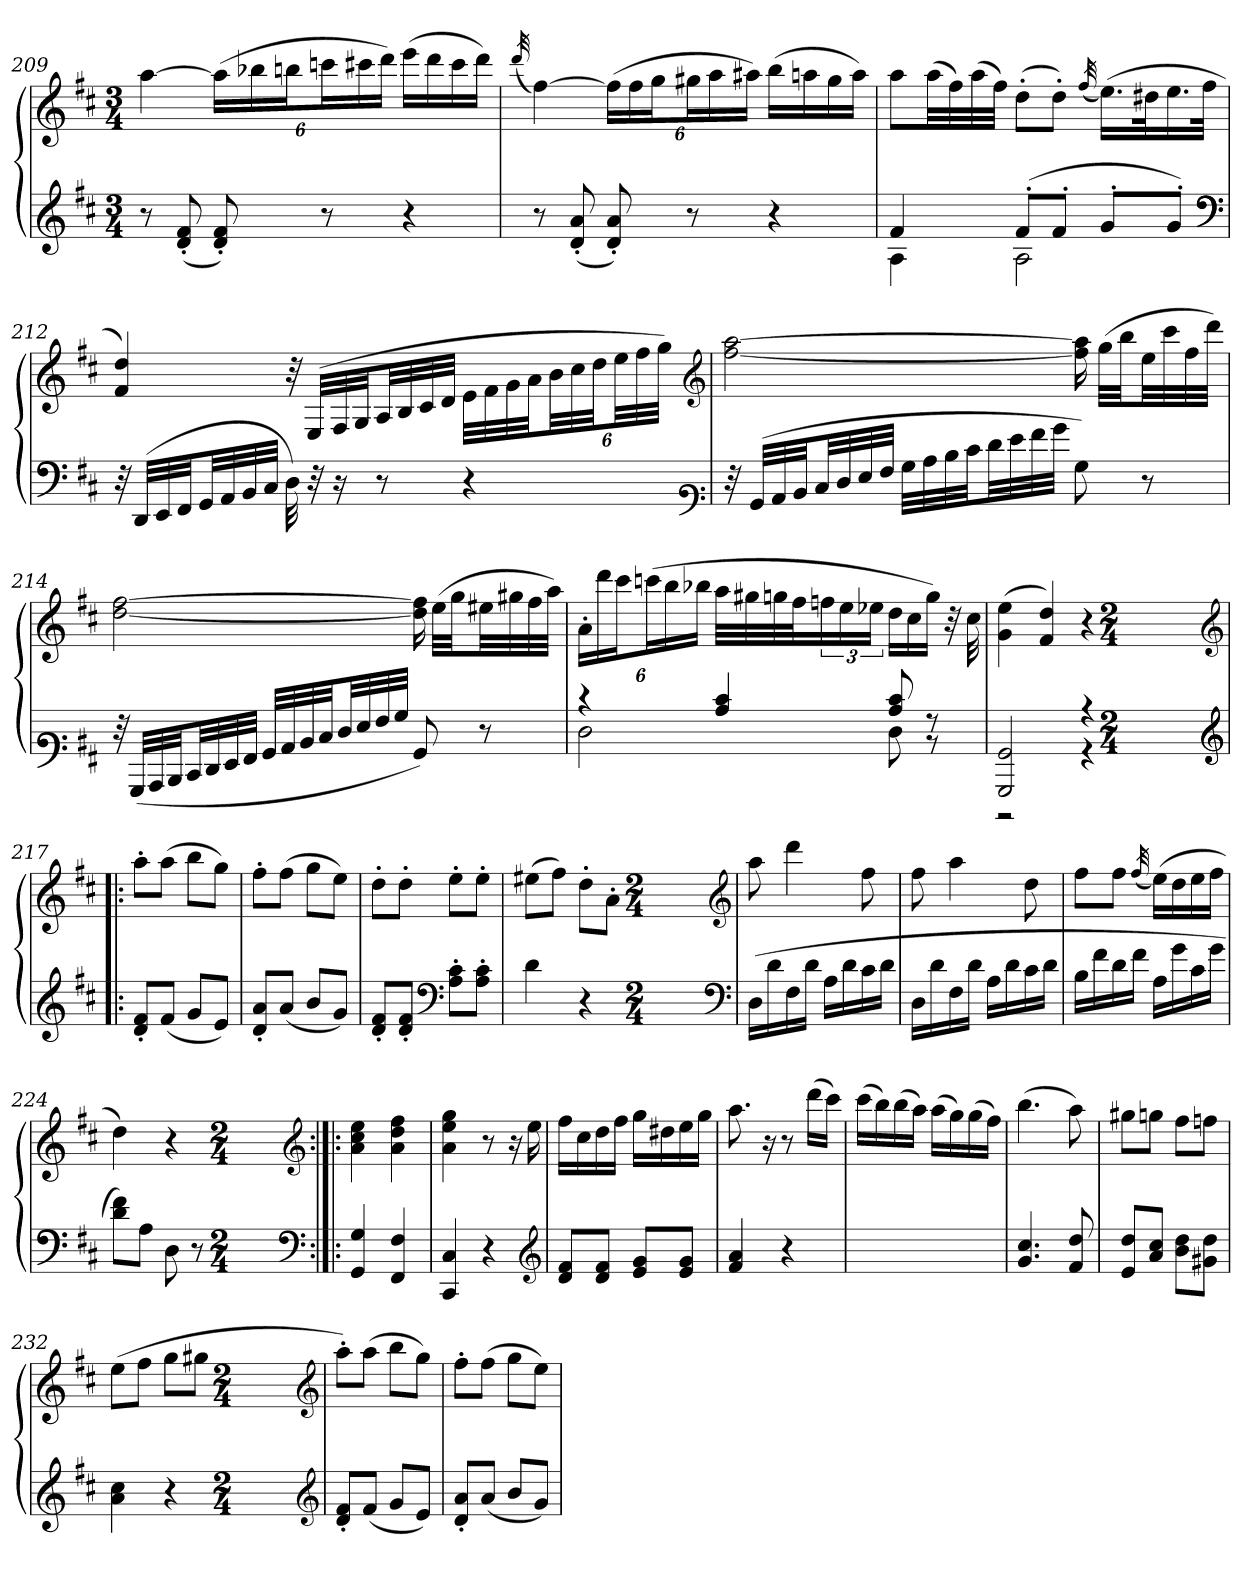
**kern	**kern
*part1	*part1
*staff2	*staff1
*clefG2	*clefG2
*k[f#c#]	*k[f#c#]
*M3/4	*M3/4
=209	=209
8r	[4aa
(8d' 8f#'	.
8d' 8f#')	(24aaLL]
.	24bb-X
.	24bbnJ
8r	24cccnL
.	24ccc#X
.	24dddJJ)
4r	(16eeeLL
.	16ddd
.	16ccc#
.	16dddJJ)
=210	=210
.	(32qddd
8r	[4ff#)
(8d' 8a'	.
8d' 8a')	(24ff#LL]
.	24ff#
.	24ggJ
8r	24gg#XL
.	24aa
.	24aa#XJJ)
4r	(16bbLL
.	16aan
.	16gg#
.	16aaJJ)
=211	=211
*^	*
4f#	4A	8aaL
.	.	(32aaLL
.	.	32ff#)
.	.	(32aa
.	.	32ff#JJJ)
(8f#'L	2A	(8dd'L
8f#'J	.	8dd'J)
.	.	(32qff#
8g'L	.	(16.eeLL)
.	.	32dd#XK
8g'J)	.	16.ee
.	.	32ff#JJk
*v	*v	*
*clefF4	*
=212	=212
32r	4f# 4dd)
(32DDLLL	.
32EE	.
32FF#JJ	.
32GGLL	.
32AA	.
32BB	.
32C#JJJ	.
32D)	32r
32r	(32ELLL
16r	32F#
.	32GJJ
8r	32ALL
.	32B
.	32c#
.	32dJJJ
4r	32eLLL
.	32f#
.	32g
.	32aJJ
.	48bLL
.	48cc#
.	48ddJJ
.	48eeLL
.	48ff#
.	48ggJJJ)
*clefF2	*clefG2
=213	=213
32r	[2ff# [2aa
(32DLLL	.
32E	.
32F#JJ	.
32GLL	.
32A	.
32B	.
32c#JJJ	.
32dLLL	.
32e	.
32f#	.
32gJJ	.
32aLL	.
32b	.
32cc#	.
32ddJJJ	.
8d)	16ff#] 16aa]
.	(32ggLLL
.	32bbJJ
8r	32eeLL
.	32ccc#
.	32ff#
.	32dddJJJ)
=214	=214
32r	[2dd [2ff#
(32DDLLL	.
32EE	.
32FF#JJ	.
32GGLL	.
32AA	.
32BB	.
32C#JJJ	.
32DLLL	.
32E	.
32F#	.
32GJJ	.
32ALL	.
32B	.
32c#	.
32dJJJ	.
8D)	16dd] 16ff#]
.	(32eeLLL
.	32ggJJ
8r	32ee#XLL
.	32gg#X
.	32ff#
.	32aaJJJ)
=215	=215
*^	*
4r	2A	24a'LL
.	.	24ddd
.	.	24ccc#J
.	.	(24cccnL
.	.	24bb
.	.	24bb-XJJ
4e 4g	.	32aaLLL
.	.	32gg#X
.	.	32ggn
.	.	32ff#J
.	.	24ffn
.	.	24ee
.	.	24ee-XJJ
8e 8g	8A	16ddLL
.	.	16cc#
8r	8r	16ggJJ)
.	.	32r
.	.	32cc#
=216	=216	=216
2DD 2D	2r	(4g 4ee
.	.	4f# 4dd)
4r	4r	4r
*v	*v	*
*clefG2	*clefG2
*M2/4	*M2/4
=217!|:	=217!|:
8d' 8f#'L	8aa'L
(8f#J	(8aaJ
8gL	8bbL
8eJ)	8ggJ)
=218	=218
8d' 8a'L	8ff#'L
(8aJ	(8ff#J
8bL	8ggL
8gJ)	8eeJ)
=219	=219
8d' 8f#'L	8dd'L
8d' 8f#'J	8dd'J
*clefF4	*
8A' 8c#'L	8ee'L
8A' 8c#'J	8ee'J
=220	=220
4d	(8ee#XL
.	8ff#J)
4r	8dd'L
.	8a'J
*clefF4	*clefG2
*M2/4	*M2/4
=221	=221
(16DLL	8aa
16d	.
16F#	4ddd
16dJJ	.
16ALL	.
16d	.
16c#	8ff#
16dJJ	.
=222	=222
16DLL	8ff#
16d	.
16F#	4aa
16dJJ	.
16ALL	.
16d	.
16c#	8dd
16dJJ	.
=223	=223
16BLL	8ff#L
16f#	.
16d	8ff#J
16f#JJ	.
.	(32qff#
16ALL	(16eeLL)
16g	16dd
16c#	16ee
16gJJ	16ff#JJ
=224	=224
8d 8f#L)	4dd)
8AJ	.
8D	4r
8r	.
*clefF4	*clefG2
*M2/4	*M2/4
=225:|!|:	=225:|!|:
4GG 4G	4a 4cc# 4ee
4FF# 4F#	4a 4dd 4ff#
=226	=226
4CC# 4C#	4a 4ee 4gg
4r	8r
.	16r
.	16ee
*clefG2	*
=227	=227
8d 8f#L	16ff#LL
.	16cc#
8d 8f#J	16dd
.	16ff#JJ
8e 8gL	16ggLL
.	16dd#X
8e 8gJ	16ee
.	16ggJJ
=228	=228
4f# 4a	8.aa
.	16r
4r	8r
.	(16dddLL
.	16ccc#JJ)
=229	=229
2r	(16ccc#LL
.	16bb)
.	(16bb
.	16aaJJ)
.	(16aaLL
.	16gg)
.	(16gg
.	16ff#JJ)
=230	=230
4.g 4.cc#	(4.bb
8f# 8dd	8aa)
=231	=231
8e 8ddL	8gg#XL
8a 8cc#J	8ggnJ
8b 8ddL	8ff#L
8g#X 8ddJ	8ffnJ
=232	=232
4a 4cc#	(8eeL
.	8ff#J
4r	8ggL
.	8gg#XJ
*clefG2	*clefG2
*M2/4	*M2/4
=233	=233
8d' 8f#'L	8aa'L)
(8f#J	(8aaJ
8gL	8bbL
8eJ)	8ggJ)
=234	=234
8d' 8a'L	8ff#'L
(8aJ	(8ff#J
8bL	8ggL
8gJ)	8eeJ)
=	=
*-	*-
